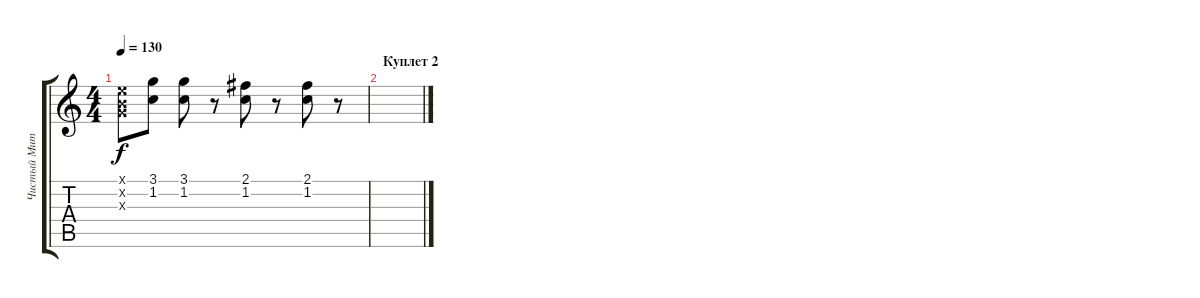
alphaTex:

\track ("Чистый Митяй" "Чистый Мит") {instrument electricguitarclean}
\staff {score tabs}
\tuning (E4 B3 G3 D3 A2 D2) {hide}
\ts (4 4)
\tempo 130
\clef g2
\ks c
(0.1{x} 0.2{x} 0.3{x}).8{dy f} (3.1 1.2).8 (3.1 1.2).8 r.8 (2.1 1.2).8 r.8 (2.1 1.2).8 r.8 |
\section ("" "Куплет 2")
